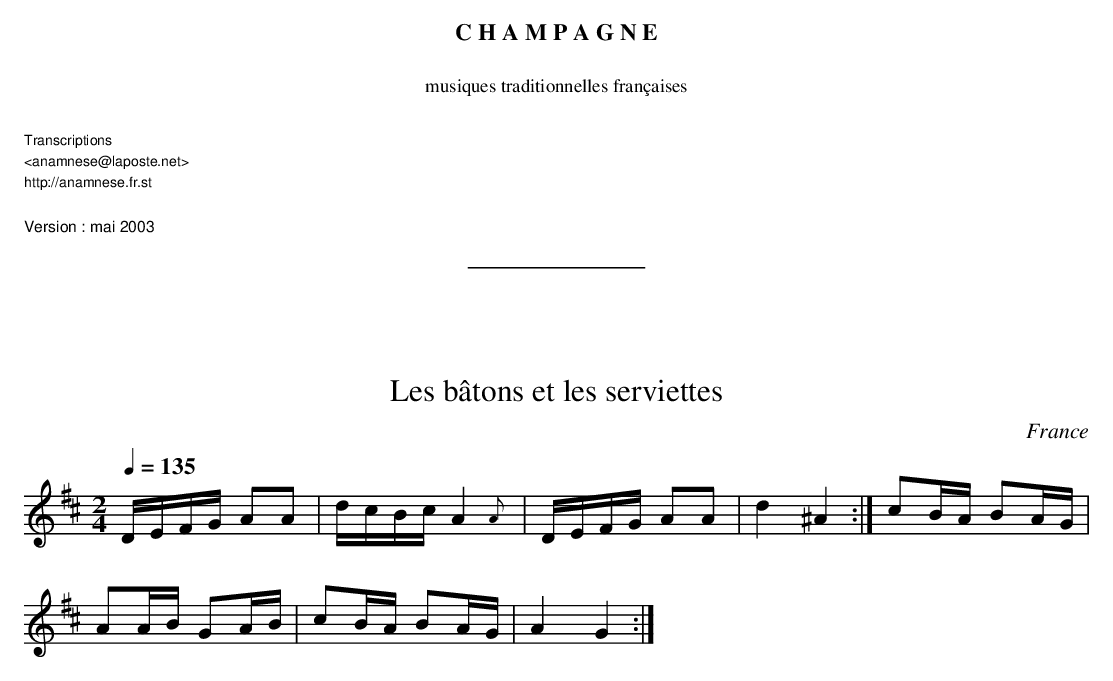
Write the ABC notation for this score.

X:1
T:Les bâtons et les serviettes
O:France
M:2/4
L:1/8
Q:1/4=135
K:D
D/E/F/G/ AA | d/c/B/c/ A2{A} | D/E/F/G/ AA | d2 ^A2 :| cB/A/ BA/G/ |
AA/B/ GA/B/ | cB/A/ BA/G/ | A2G2 :|
